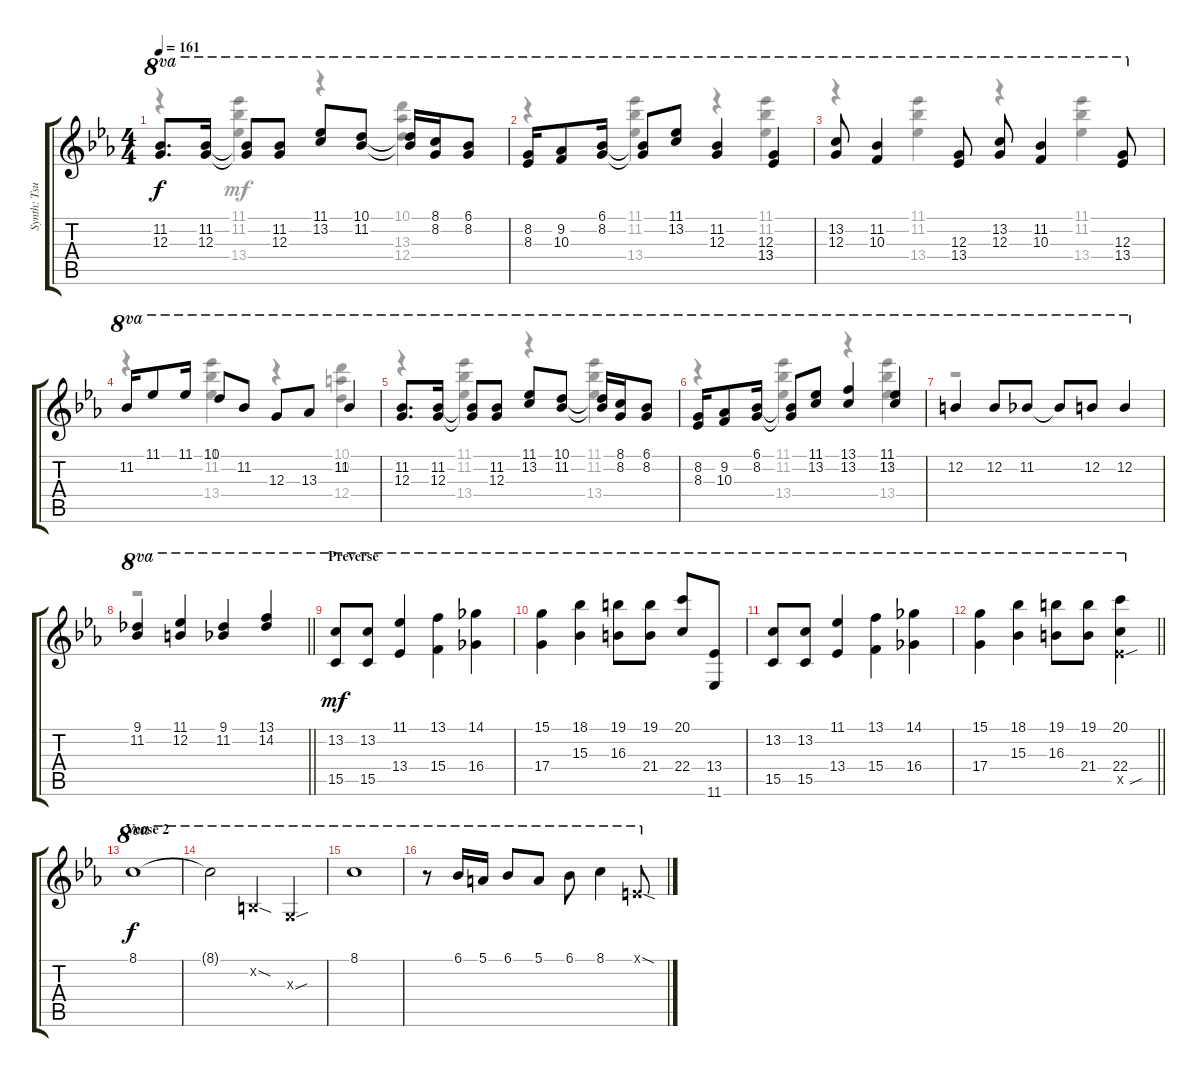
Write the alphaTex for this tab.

\track ("Synth: Tsumugi Kotobuki" "Synth: Tsu") {instrument rockorgan}
\staff {score tabs}
\tuning (E5 B4 G4 D4 A3 E3) {hide}
\voice
\ts (4 4)
\tempo 161
\clef g2
\ks eb
(11.2 12.3).8{d ot 8va dy f} (11.2 12.3).16{ot 8va} (11.2{t} 12.3{t}).8{ot 8va} (11.2 12.3).8{ot 8va} (11.1 13.2).8{ot 8va} (10.1 11.2).8{ot 8va} (10.1{t} 11.2{t}).16{ot 8va} (8.1 8.2).16{ot 8va} (6.1 8.2).8{ot 8va} |
(8.2 8.3).16{ot 8va} (9.2 10.3).8{ot 8va} (6.1 8.2).16{ot 8va} (6.1{t} 8.2{t}).8{ot 8va} (11.1 13.2).8{ot 8va} (11.2 12.3).4{ot 8va} (12.3 13.4).4{ot 8va} |
(13.2 12.3).8{ot 8va} (11.2 10.3).4{ot 8va} (12.3 13.4).8{ot 8va} (13.2 12.3).8{ot 8va} (11.2 10.3).4{ot 8va} (12.3 13.4).8{ot 8va} |
11.2.16{ot 8va} 11.1.8{ot 8va} 11.1.16{ot 8va} 10.1.8{ot 8va} 11.2.8{ot 8va} 12.3.8{ot 8va} 13.3.8{ot 8va} 11.2.4{ot 8va} |
(11.2 12.3).8{d ot 8va} (11.2 12.3).16{ot 8va} (11.2{t} 12.3{t}).8{ot 8va} (11.2 12.3).8{ot 8va} (11.1 13.2).8{ot 8va} (10.1 11.2).8{ot 8va} (10.1{t} 11.2{t}).16{ot 8va} (8.1 8.2).16{ot 8va} (6.1 8.2).8{ot 8va} |
(8.2 8.3).16{ot 8va} (9.2 10.3).8{ot 8va} (6.1 8.2).16{ot 8va} (6.1{t} 8.2{t}).8{ot 8va} (11.1 13.2).8{ot 8va} (13.1 13.2).4{ot 8va} (11.1 13.2).4{ot 8va} |
12.2.4{ot 8va} 12.2.8{ot 8va} 11.2.8{ot 8va} 11.2{t}.8{ot 8va} 12.2.8{ot 8va} 12.2.4{ot 8va} |
\barLineRight lightlight
(9.1 11.2).4{ot 8va} (11.1 12.2).4{ot 8va} (9.1 11.2).4{ot 8va} (13.1 14.2).4{ot 8va} |
\section ("" "Preverse")
(13.2 15.5).8{ot 8va dy mf} (13.2 15.5).8{ot 8va} (11.1 13.4).4{ot 8va} (13.1 15.4).4{ot 8va} (14.1 16.4).4{ot 8va} |
(15.1 17.4).4{ot 8va} (18.1 15.3).4{ot 8va} (19.1 16.3).8{ot 8va} (19.1 21.4).8{ot 8va} (20.1 22.4).8{ot 8va} (13.4 11.6).8{ot 8va} |
(13.2 15.5).8{ot 8va} (13.2 15.5).8{ot 8va} (11.1 13.4).4{ot 8va} (13.1 15.4).4{ot 8va} (14.1 16.4).4{ot 8va} |
\barLineRight lightlight
(15.1 17.4).4{ot 8va} (18.1 15.3).4{ot 8va} (19.1 16.3).8{ot 8va} (19.1 21.4).8{ot 8va} (20.1 22.4 18.5{sou x}).4{ot 8va} |
\section ("" "Verse 2")
8.1.1{ot 8va dy f} |
8.1{t}.2{ot 8va} 0.2{sod x}.4{ot 8va} 0.3{sou x}.4{ot 8va} |
8.1.1{ot 8va} |
r.8{ot 8va} 6.1.16{ot 8va} 5.1.16{ot 8va} 6.1.8{ot 8va} 5.1.8{ot 8va} 6.1.8{ot 8va} 8.1.4{ot 8va} 0.1{sod x}.8{ot 8va}
\voice
\clef g2
\ottava regular
\simile none
\ks eb
r.4{dy mf} (11.1 11.2 13.4).4 r.4 (10.1 13.3 12.4).4 |
r.4 (11.1 11.2 13.4).4 r.4 (11.1 11.2 13.4).4 |
r.4 (11.1 11.2 13.4).4 r.4 (11.1 11.2 13.4).4 |
r.4 (11.1 11.2 13.4).4 r.4 (10.1 10.2 12.4).4 |
r.4 (11.1 11.2 13.4).4 r.4 (11.1 11.2 13.4).4 |
r.4 (11.1 11.2 13.4).4 r.4 (11.1 11.2 13.4).4 |
r.1 |
\barLineRight lightlight
r.1 |
|
|
|
\barLineRight lightlight
|
|
|
|
